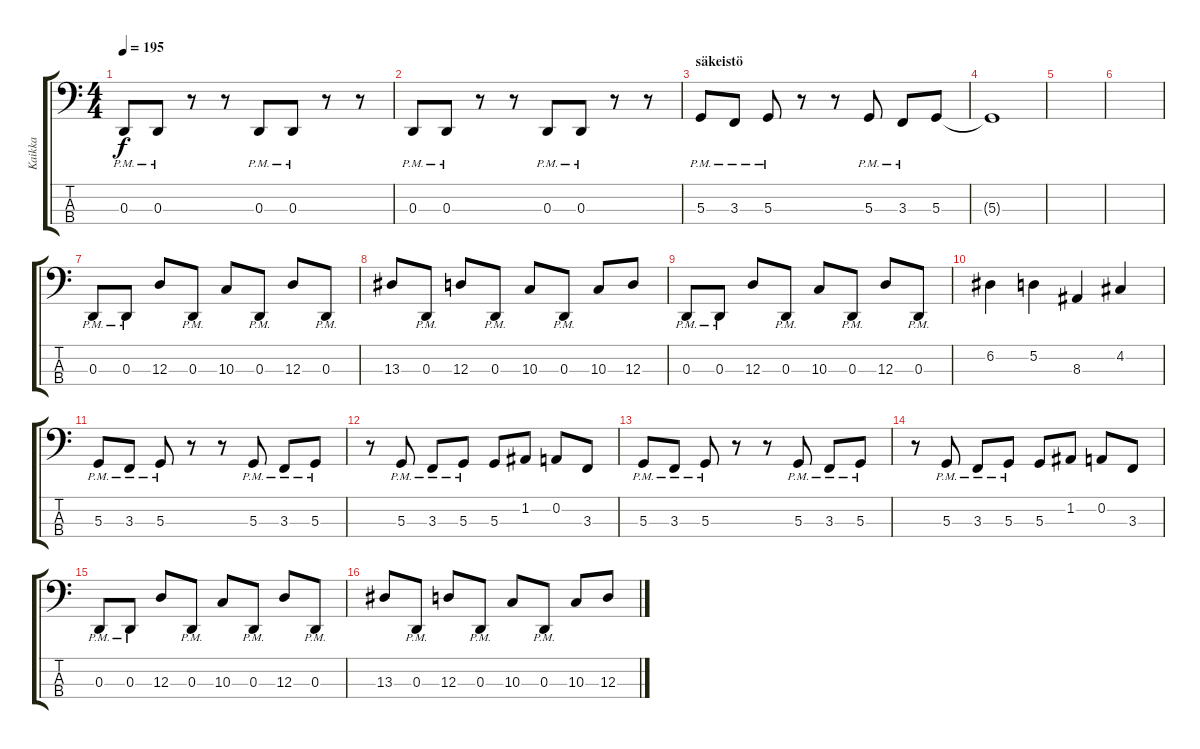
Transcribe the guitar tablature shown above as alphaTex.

\track ("Kaikka" "Kaikka") {instrument electricbasspick}
\staff {score tabs}
\tuning (D2 A1 D1 A0) {hide}
\ts (4 4)
\tempo 195
\clef f4
\ks c
0.3{pm}.8{dy f} 0.3{pm}.8 r.8 r.8 0.3{pm}.8 0.3{pm}.8 r.8 r.8 |
0.3{pm}.8 0.3{pm}.8 r.8 r.8 0.3{pm}.8 0.3{pm}.8 r.8 r.8 |
\section ("" "säkeistö")
5.3{pm}.8 3.3{pm}.8 5.3{pm}.8 r.8 r.8 5.3{pm}.8 3.3{pm}.8 5.3.8 |
5.3{t}.1 |
|
|
0.3{pm}.8 0.3{pm}.8 12.3.8 0.3{pm}.8 10.3.8 0.3{pm}.8 12.3.8 0.3{pm}.8 |
13.3.8 0.3{pm}.8 12.3.8 0.3{pm}.8 10.3.8 0.3{pm}.8 10.3.8 12.3.8 |
0.3{pm}.8 0.3{pm}.8 12.3.8 0.3{pm}.8 10.3.8 0.3{pm}.8 12.3.8 0.3{pm}.8 |
6.2.4 5.2.4 8.3.4 4.2.4 |
5.3{pm}.8 3.3{pm}.8 5.3{pm}.8 r.8 r.8 5.3{pm}.8 3.3{pm}.8 5.3{pm}.8 |
r.8 5.3{pm}.8 3.3{pm}.8 5.3{pm}.8 5.3.8 1.2.8 0.2.8 3.3.8 |
5.3{pm}.8 3.3{pm}.8 5.3{pm}.8 r.8 r.8 5.3{pm}.8 3.3{pm}.8 5.3{pm}.8 |
r.8 5.3{pm}.8 3.3{pm}.8 5.3{pm}.8 5.3.8 1.2.8 0.2.8 3.3.8 |
0.3{pm}.8 0.3{pm}.8 12.3.8 0.3{pm}.8 10.3.8 0.3{pm}.8 12.3.8 0.3{pm}.8 |
13.3.8 0.3{pm}.8 12.3.8 0.3{pm}.8 10.3.8 0.3{pm}.8 10.3.8 12.3.8
